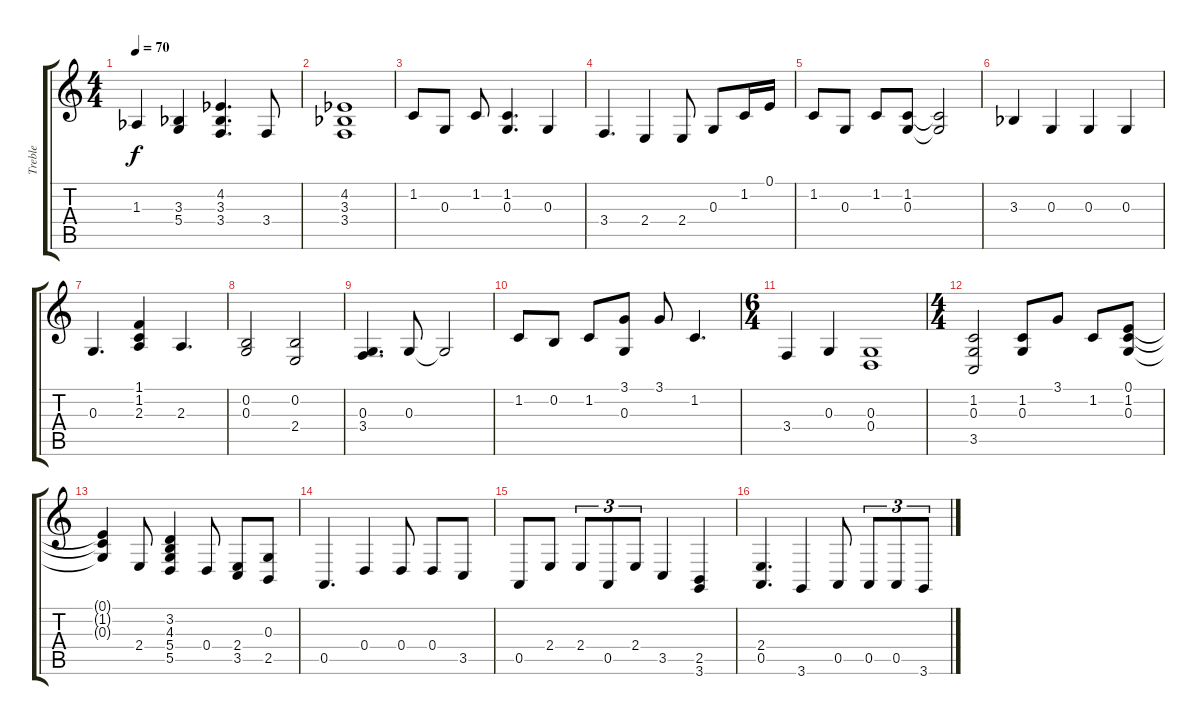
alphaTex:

\track ("Treble" "Treble") {instrument acousticgrandpiano}
\staff {score tabs}
\tuning (E4 B3 G3 D3 A2 E2) {hide}
\ts (4 4)
\tempo 70
\clef g2
\ks c
1.3{acc b}.4{dy f} (3.3{acc b} 5.4).4 (4.2{acc b} 3.3{acc b} 3.4).4{d} 3.4.8 |
(4.2{acc b} 3.3{acc b} 3.4).1 |
1.2.8 0.3.8 1.2.8 (1.2 0.3).4{d} 0.3.4 |
3.4.4{d} 2.4.4 2.4.8 0.3.8 1.2.16 0.1.16 |
1.2.8 0.3.8 1.2.8 (1.2 0.3).8 (1.2{t} 0.3{t}).2 |
3.3{acc b}.4 0.3.4 0.3.4 0.3.4 |
0.3.4{d} (1.1 1.2 2.3).4 2.3.4{d} |
(0.2 0.3).2 (0.2 2.4).2 |
(0.3 3.4).4{d} 0.3.8 0.3{t}.2 |
1.2.8 0.2.8 1.2.8 (3.1 0.3).8 3.1.8 1.2.4{d} |
\ts (6 4)
3.4.4 0.3.4 (0.3 0.4).1 |
\ts (4 4)
(1.2 0.3 3.5).2 (1.2 0.3).8 3.1.8 1.2.8 (0.1 1.2 0.3).8 |
(0.1{t} 1.2{t} 0.3{t}).4 2.4.8 (3.2 4.3 5.4 5.5).4 0.4.8 (2.4 3.5).8 (0.3 2.5).8 |
0.5.4{d} 0.4.4 0.4.8 0.4.8 3.5.8 |
0.5.8 2.4.8 2.4.8{tu (3 2)} 0.5.8{tu (3 2)} 2.4.8{tu (3 2)} 3.5.4 (2.5 3.6).4 |
(2.4 0.5).4{d} 3.6.4 0.5.8 0.5.8{tu (3 2)} 0.5.8{tu (3 2)} 3.6.8{tu (3 2)}
